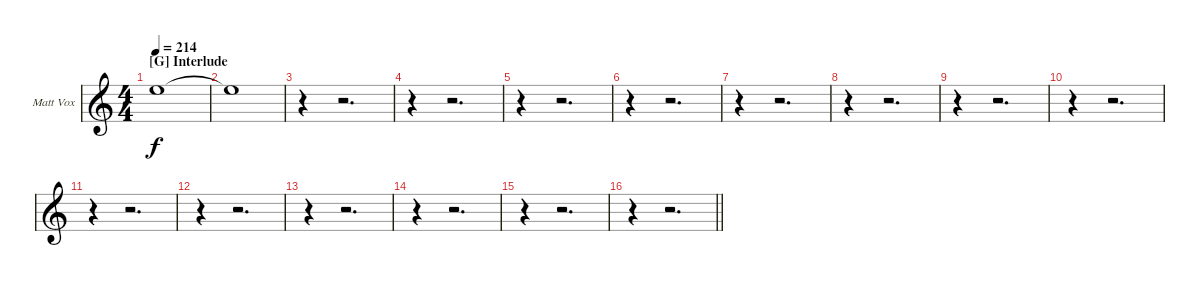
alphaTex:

\bracketExtendMode groupsimilarinstruments
\firstSystemTrackNameOrientation horizontal
\otherSystemsTrackNameOrientation horizontal
\track ("Matt Skiba - Vocals" "Matt Vox") {instrument distortionguitar}
\staff {score}
\tuning (E4 B3 G3 D3 A2 E2)
\ts (4 4)
\section ("G" "Interlude")
\tempo 214
\clef g2
\ks c
5.2.1{dy f} |
5.2{t}.1 |
r.4 r.2{d} |
r.4 r.2{d} |
r.4 r.2{d} |
r.4 r.2{d} |
r.4 r.2{d} |
r.4 r.2{d} |
r.4 r.2{d} |
r.4 r.2{d} |
r.4 r.2{d} |
r.4 r.2{d} |
r.4 r.2{d} |
r.4 r.2{d} |
r.4 r.2{d} |
\barLineRight lightlight
r.4 r.2{d}
